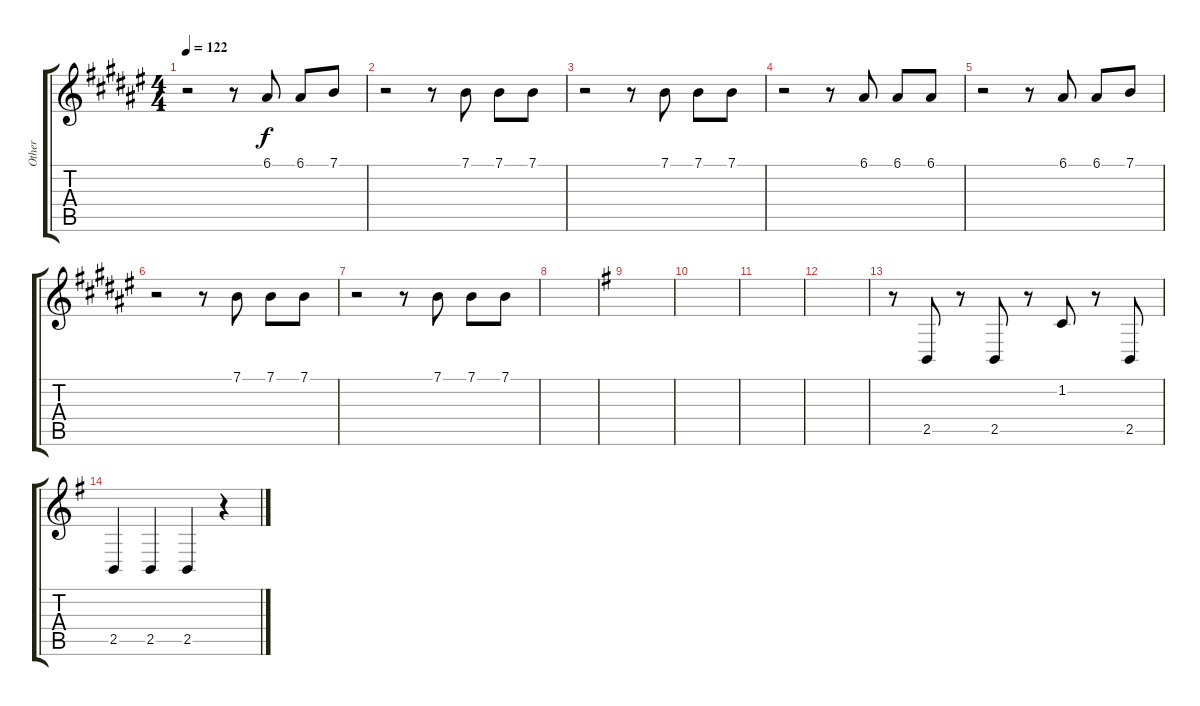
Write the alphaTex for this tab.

\track ("Other" "Other") {instrument lead1square}
\staff {score tabs}
\tuning (E4 B3 G3 D3 A2 E2) {hide}
\ts (4 4)
\tempo 122
\clef g2
\ks f#
r.2{dy f} r.8 6.1.8 6.1.8 7.1.8 |
r.2 r.8 7.1.8 7.1.8 7.1.8 |
r.2 r.8 7.1.8 7.1.8 7.1.8 |
r.2 r.8 6.1.8 6.1.8 6.1.8 |
r.2 r.8 6.1.8 6.1.8 7.1.8 |
r.2 r.8 7.1.8 7.1.8 7.1.8 |
r.2 r.8 7.1.8 7.1.8 7.1.8 |
|
\ks g
|
|
|
|
r.8 2.5.8 r.8 2.5.8 r.8 1.2.8 r.8 2.5.8 |
2.5.4 2.5.4 2.5.4 r.4
